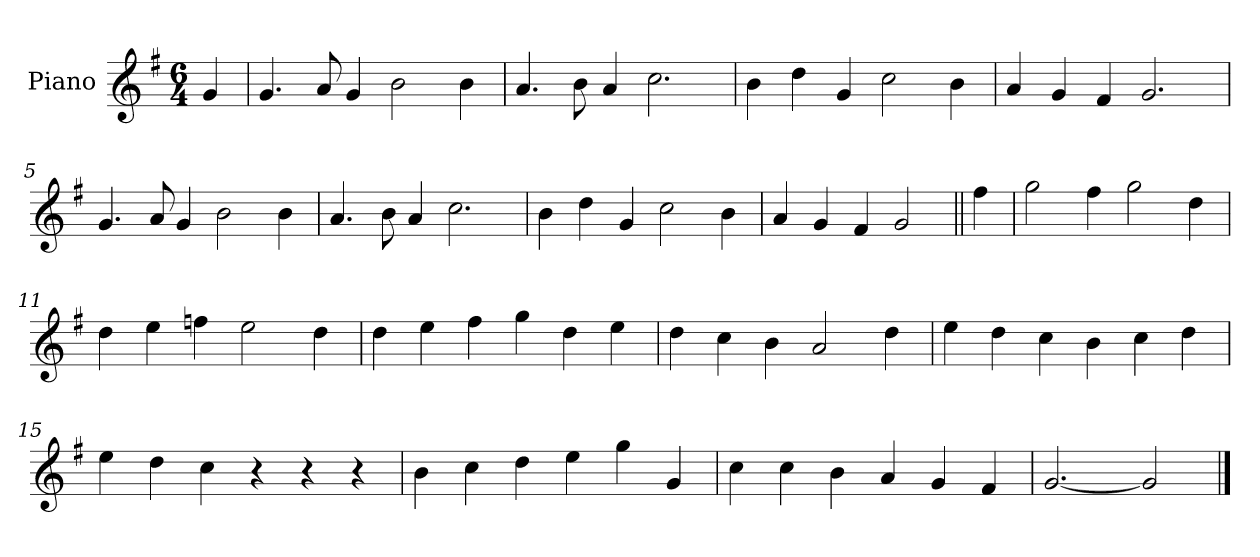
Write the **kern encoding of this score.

**kern
*part1
*staff1
*I"Piano
*I'Pno.
*clefG2
*k[f#]
*M6/4
=
4g/
=1
4.g/
8a/
4g/
2b\
4b\
=2
4.a/
8b\
4a/
2.cc\
=3
4b\
4dd\
4g/
2cc\
4b\
=4
4a/
4g/
4f#/
2.g/
=5
4.g/
8a/
4g/
2b\
4b\
=6
4.a/
8b\
4a/
2.cc\
=7
4b\
4dd\
4g/
2cc\
4b\
!!LO:LB:g=z
=8
4a/
4g/
4f#/
2g/
=9||
4ff#\
=10
2gg\
4ff#\
2gg\
4dd\
=11
4dd\
4ee\
4ffn\
2ee\
4dd\
=12
4dd\
4ee\
4ff#\
4gg\
4dd\
4ee\
=13
4dd\
4cc\
4b\
2a/
4dd\
=14
4ee\
4dd\
4cc\
4b\
4cc\
4dd\
=15
4ee\
4dd\
4cc\
4r
4r
4r
!!LO:LB:g=z
=16
4b\
4cc\
4dd\
4ee\
4gg\
4g/
=17
4cc\
4cc\
4b\
4a/
4g/
4f#/
=18
[2.g/
2g/]
==
*-
